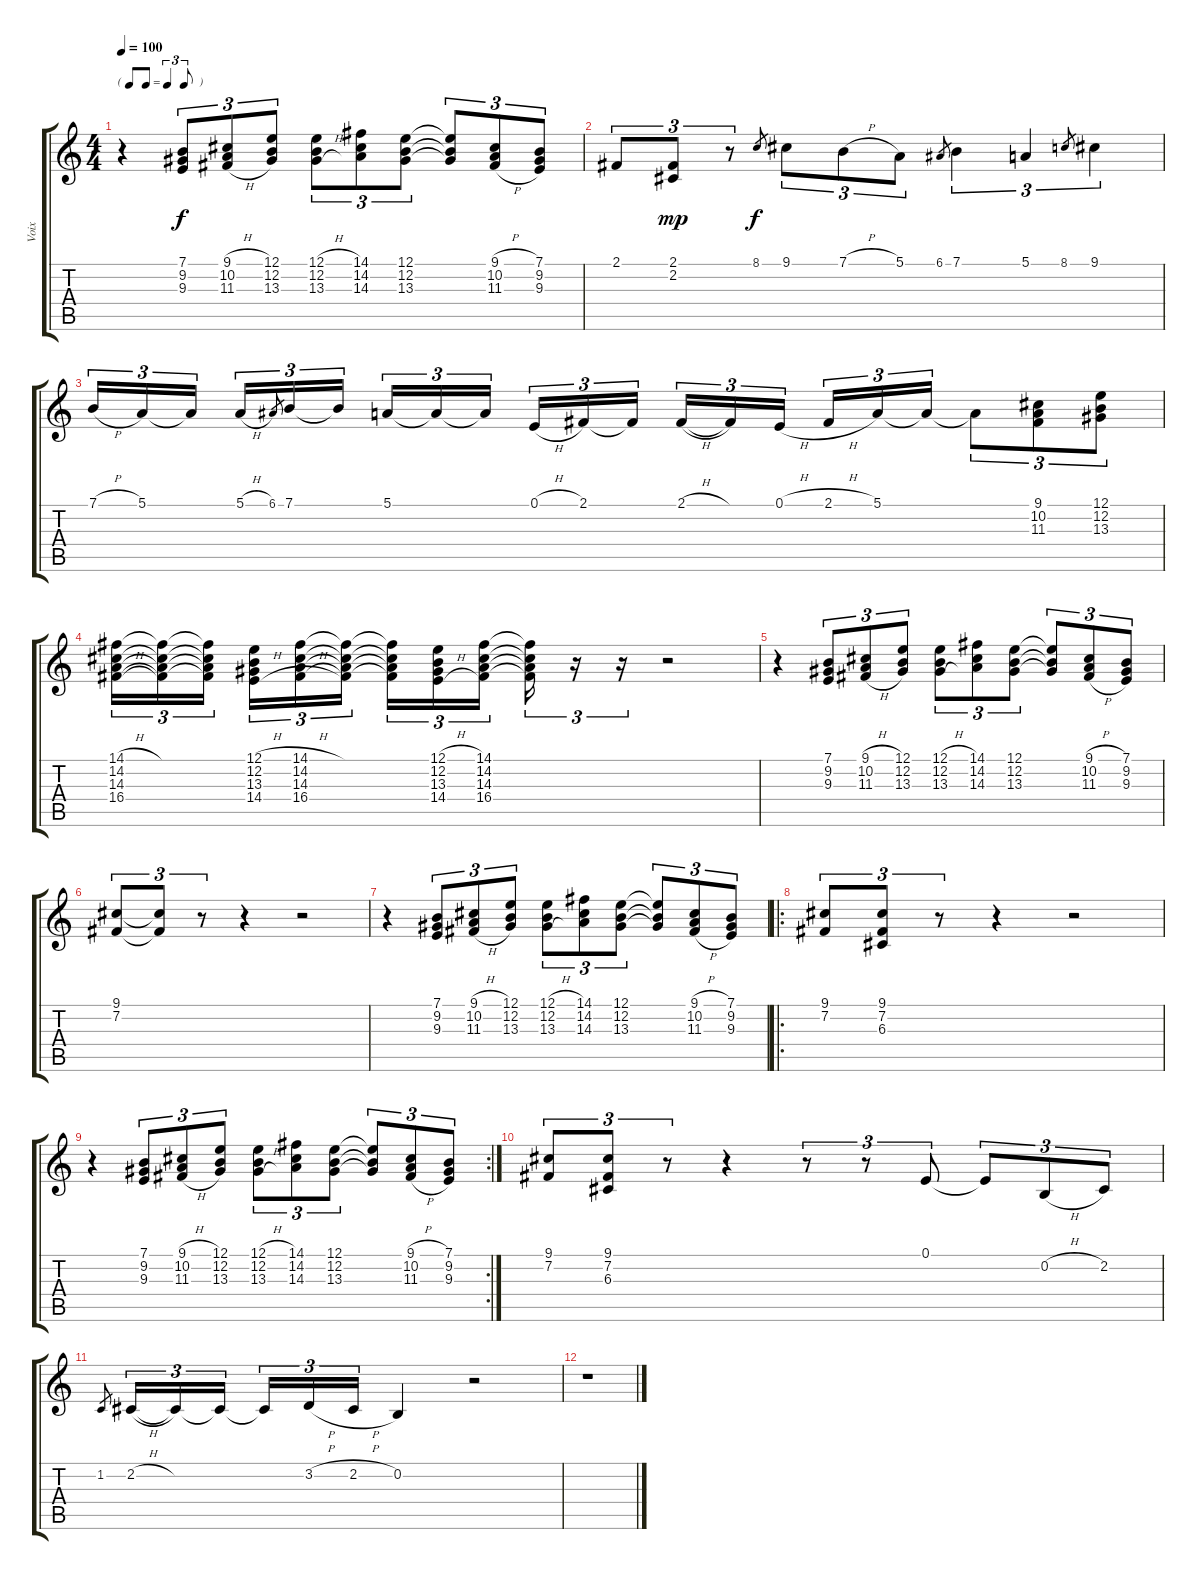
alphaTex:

\track ("Voix" "Voix") {instrument lead6voice}
\staff {score tabs}
\tuning (E4 B3 G3 D3 A2 E2) {hide}
\ts (4 4)
\tf triplet8th
\tempo 100
\clef g2
\ks c
r.4{dy f} (7.1 9.2 9.3).8{tu (3 2)} (9.1{h} 10.2{h} 11.3{h}).8{tu (3 2)} (12.1 12.2 13.3).8{tu (3 2)} (12.1{h} 12.2{h} 13.3{h}).8{tu (3 2)} (14.1 14.2 14.3).8{tu (3 2)} (12.1 12.2 13.3).8{tu (3 2)} (12.1{t} 12.2{t} 13.3{t}).8{tu (3 2)} (9.1{h} 10.2{h} 11.3{h}).8{tu (3 2)} (7.1 9.2 9.3).8{tu (3 2)} |
2.1.8{tu (3 2)} (2.1 2.2).8{tu (3 2) dy mp} r.8{tu (3 2)} 8.1.8{gr dy f} 9.1.8{tu (3 2)} 7.1{h}.8{tu (3 2)} 5.1.8{tu (3 2)} 6.1.8{gr} 7.1.4{tu (3 2)} 5.1.4{tu (3 2)} 8.1.8{gr} 9.1.4{tu (3 2)} |
7.1{h}.16{tu (3 2)} 5.1.16{tu (3 2)} 5.1{t}.16{tu (3 2)} 5.1{h}.16{tu (3 2)} 6.1.8{gr} 7.1.16{tu (3 2)} 7.1{t}.16{tu (3 2)} 5.1.16{tu (3 2)} 5.1{t}.16{tu (3 2)} 5.1{t}.16{tu (3 2)} 0.1{h}.16{tu (3 2)} 2.1.16{tu (3 2)} 2.1{t}.16{tu (3 2)} 2.1{h}.16{tu (3 2)} 2.1{t}.16{tu (3 2)} 0.1{h}.16{tu (3 2)} 2.1{h}.16{tu (3 2)} 5.1.16{tu (3 2)} 5.1{t}.16{tu (3 2)} 5.1{t}.8{tu (3 2)} (9.1 10.2 11.3).8{tu (3 2)} (12.1 12.2 13.3).8{tu (3 2)} |
(14.1{h} 14.2{h} 14.3{h} 16.4{h}).16{tu (3 2)} (14.1{t} 14.2{t} 14.3{t} 16.4{t}).16{tu (3 2)} (14.1{t} 14.2{t} 14.3{t} 16.4{t}).16{tu (3 2)} (12.1{h} 12.2{h} 13.3{h} 14.4{h}).16{tu (3 2)} (14.1{h} 14.2{h} 14.3{h} 16.4{h}).16{tu (3 2)} (14.1{t} 14.2{t} 14.3{t} 16.4{t}).16{tu (3 2)} (14.1{t} 14.2{t} 14.3{t} 16.4{t}).16{tu (3 2)} (12.1{h} 12.2{h} 13.3{h} 14.4{h}).16{tu (3 2)} (14.1 14.2 14.3 16.4).16{tu (3 2)} (14.1{t} 14.2{t} 14.3{t} 16.4{t}).16{tu (3 2)} r.16{tu (3 2)} r.16{tu (3 2)} r.2 |
r.4 (7.1 9.2 9.3).8{tu (3 2)} (9.1{h} 10.2{h} 11.3{h}).8{tu (3 2)} (12.1 12.2 13.3).8{tu (3 2)} (12.1{h} 12.2{h} 13.3{h}).8{tu (3 2)} (14.1 14.2 14.3).8{tu (3 2)} (12.1 12.2 13.3).8{tu (3 2)} (12.1{t} 12.2{t} 13.3{t}).8{tu (3 2)} (9.1{h} 10.2{h} 11.3{h}).8{tu (3 2)} (7.1 9.2 9.3).8{tu (3 2)} |
(9.1 7.2).8{tu (3 2)} (9.1{t} 7.2{t}).8{tu (3 2)} r.8{tu (3 2)} r.4 r.2 |
r.4 (7.1 9.2 9.3).8{tu (3 2)} (9.1{h} 10.2{h} 11.3{h}).8{tu (3 2)} (12.1 12.2 13.3).8{tu (3 2)} (12.1{h} 12.2{h} 13.3{h}).8{tu (3 2)} (14.1 14.2 14.3).8{tu (3 2)} (12.1 12.2 13.3).8{tu (3 2)} (12.1{t} 12.2{t} 13.3{t}).8{tu (3 2)} (9.1{h} 10.2{h} 11.3{h}).8{tu (3 2)} (7.1 9.2 9.3).8{tu (3 2)} |
\ro
(9.1 7.2).8{tu (3 2)} (9.1 7.2 6.3).8{tu (3 2)} r.8{tu (3 2)} r.4 r.2 |
\rc 2
r.4 (7.1 9.2 9.3).8{tu (3 2)} (9.1{h} 10.2{h} 11.3{h}).8{tu (3 2)} (12.1 12.2 13.3).8{tu (3 2)} (12.1{h} 12.2{h} 13.3{h}).8{tu (3 2)} (14.1 14.2 14.3).8{tu (3 2)} (12.1 12.2 13.3).8{tu (3 2)} (12.1{t} 12.2{t} 13.3{t}).8{tu (3 2)} (9.1{h} 10.2{h} 11.3{h}).8{tu (3 2)} (7.1 9.2 9.3).8{tu (3 2)} |
(9.1 7.2).8{tu (3 2)} (9.1 7.2 6.3).8{tu (3 2)} r.8{tu (3 2)} r.4 r.8{tu (3 2)} r.8{tu (3 2)} 0.1.8{tu (3 2)} 0.1{t}.8{tu (3 2)} 0.2{h}.8{tu (3 2)} 2.2.8{tu (3 2)} |
1.2.8{gr} 2.2{h}.16{tu (3 2)} 2.2{t}.16{tu (3 2)} 2.2{t}.16{tu (3 2)} 2.2{t}.16{tu (3 2)} 3.2{h}.16{tu (3 2)} 2.2{h}.16{tu (3 2)} 0.2.4 r.2 |
r.1
